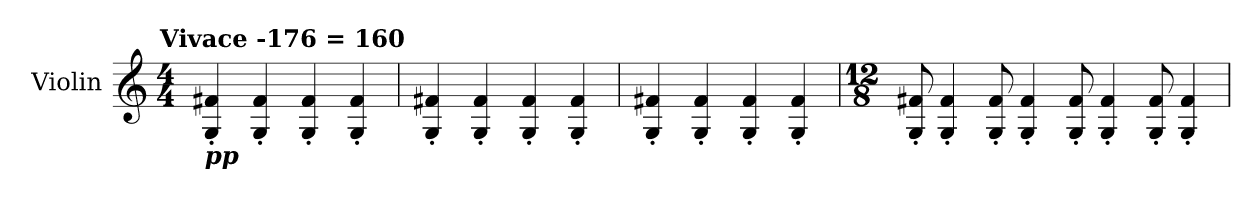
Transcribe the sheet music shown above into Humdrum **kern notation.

**kern
*part1
*staff1
*I"Violin
*I'Vln.
*clefG2
*k[]
!!LO:TX:omd:t=Vivace -176 = 160
*M4/4
*MM160
=1
!LO:TX:b:Bi:t=pp
4G'/ 4f#X'/
4G'/ 4f#'/
4G'/ 4f#'/
4G'/ 4f#'/
=2
4G'/ 4f#X'/
4G'/ 4f#'/
4G'/ 4f#'/
4G'/ 4f#'/
=3
4G'/ 4f#X'/
4G'/ 4f#'/
4G'/ 4f#'/
4G'/ 4f#'/
=4
*M12/8
8G'/ 8f#X'/
4G'/ 4f#'/
8G'/ 8f#'/
4G'/ 4f#'/
8G'/ 8f#'/
4G'/ 4f#'/
8G'/ 8f#'/
4G'/ 4f#'/
=
*-
